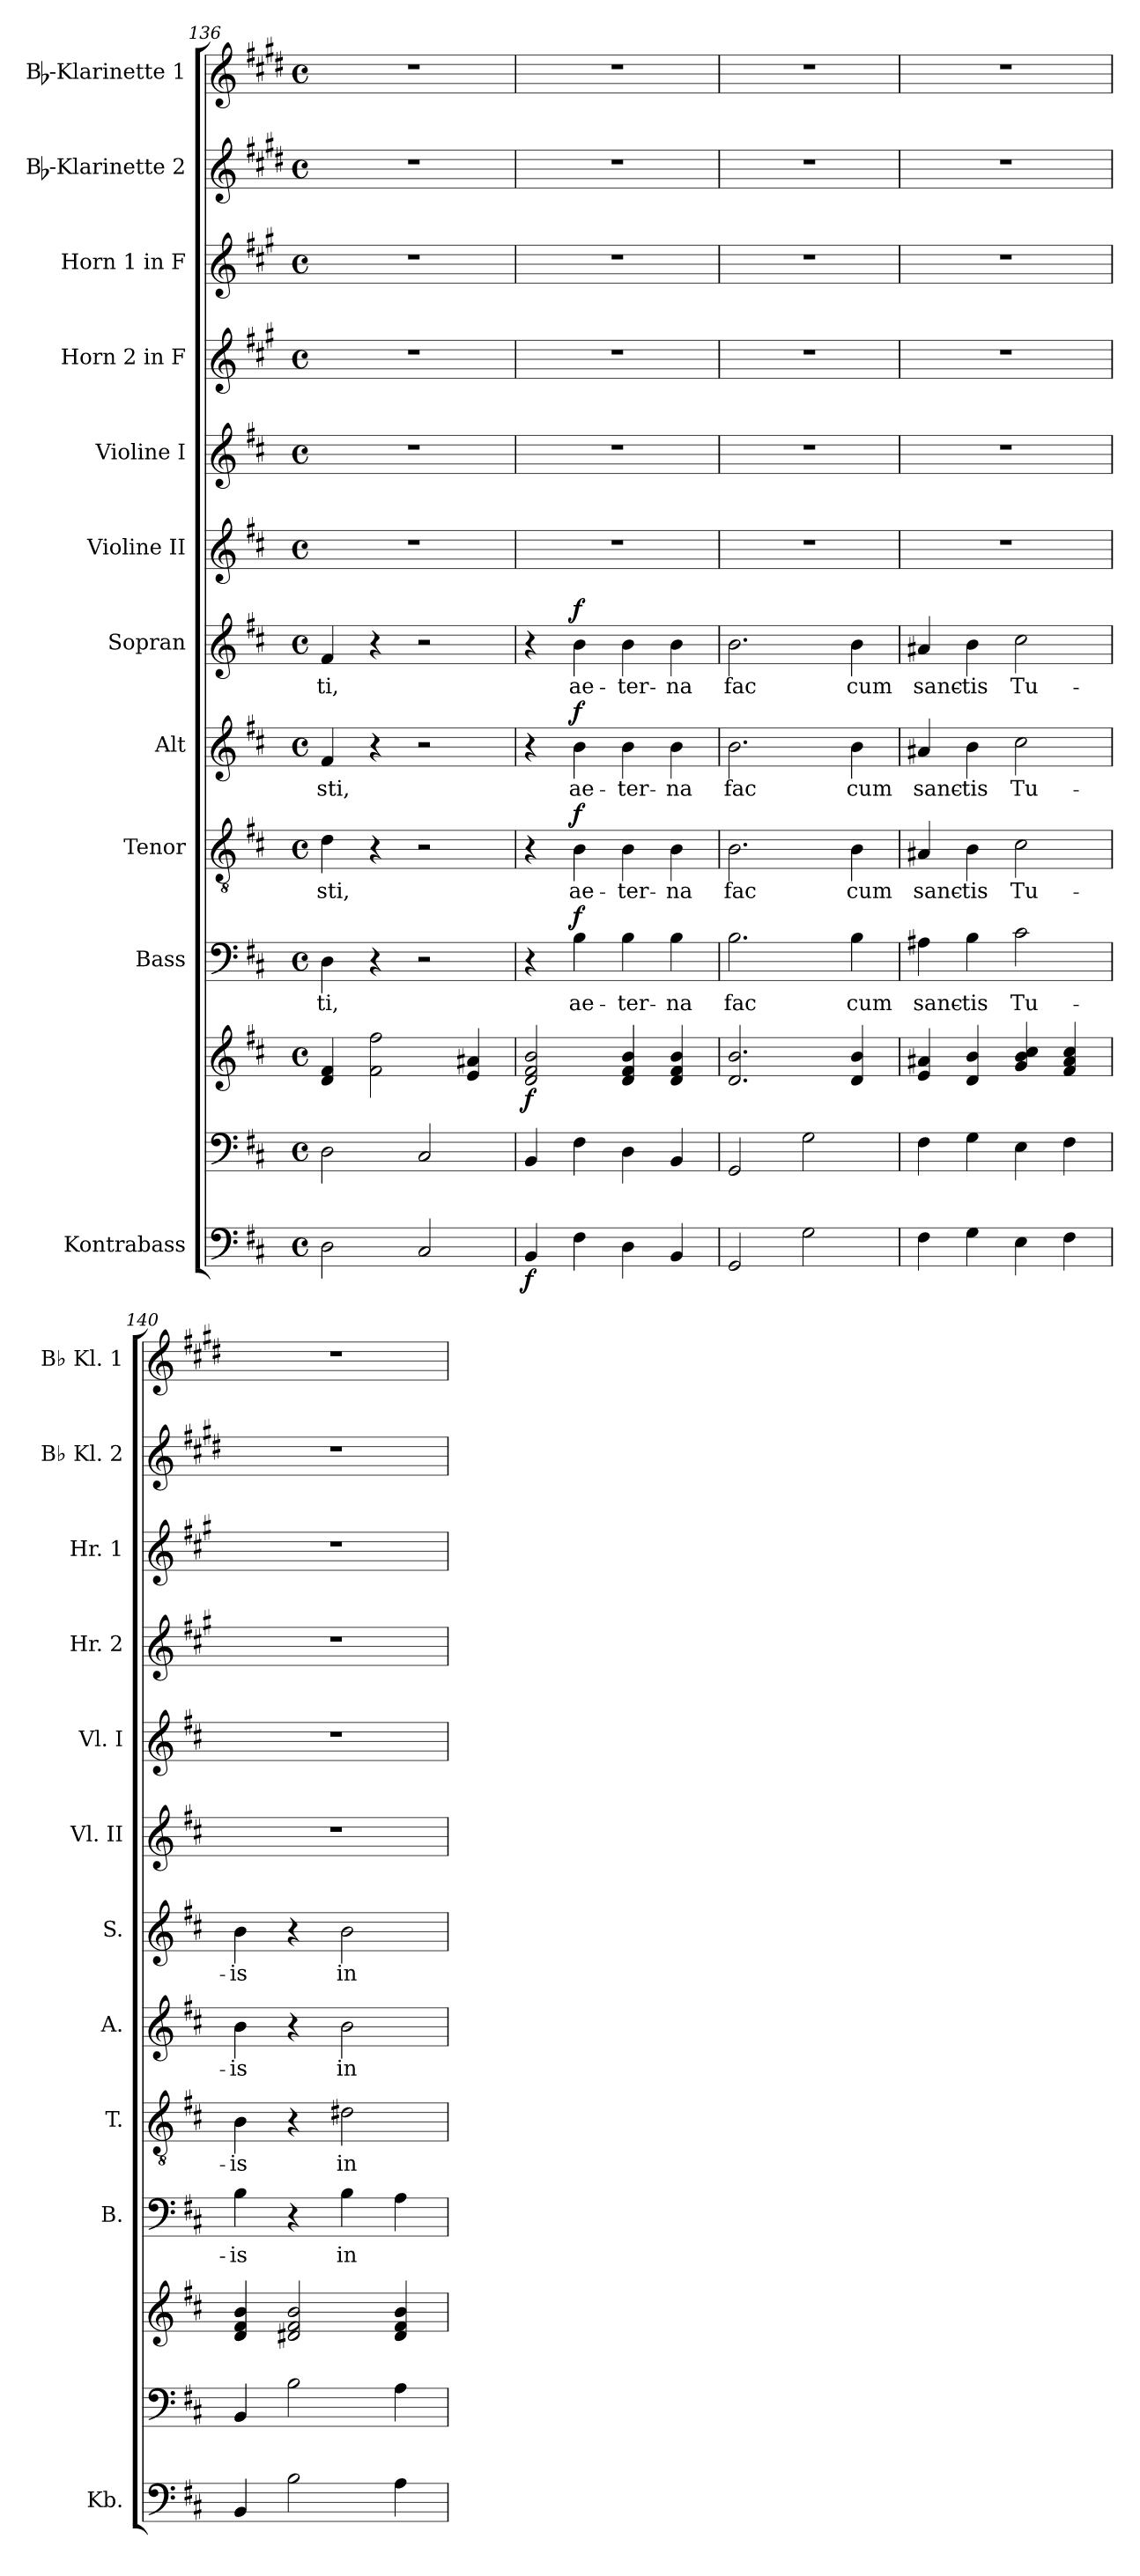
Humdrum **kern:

**kern	**dynam	**kern	**kern	**dynam	**kern	**text	**dynam	**kern	**text	**dynam	**kern	**text	**dynam	**kern	**text	**dynam	**kern	**kern	**kern	**kern	**kern	**kern
*part12	*part12	*part11	*part11	*part11	*part10	*part10	*part10	*part9	*part9	*part9	*part8	*part8	*part8	*part7	*part7	*part7	*part6	*part5	*part4	*part3	*part2	*part1
*staff13	*staff13	*staff12	*staff11	*staff11/12	*staff10	*staff10	*staff10	*staff9	*staff9	*staff9	*staff8	*staff8	*staff8	*staff7	*staff7	*staff7	*staff6	*staff5	*staff4	*staff3	*staff2	*staff1
*I"Kontrabass	*	*	*	*	*I"Bass	*	*	*I"Tenor	*	*	*I"Alt	*	*	*I"Sopran	*	*	*I"Violine II	*I"Violine I	*I"Horn 2 in F	*I"Horn 1 in F	*I"Bb-Klarinette 2	*I"Bb-Klarinette 1
*I'Kb.	*	*	*	*	*I'B.	*	*	*I'T.	*	*	*I'A.	*	*	*I'S.	*	*	*I'Vl. II	*I'Vl. I	*I'Hr. 2	*I'Hr. 1	*I'Bb Kl. 2	*I'Bb Kl. 1
*clefF4	*	*clefF4	*clefG2	*	*clefF4	*	*	*clefGv2	*	*	*clefG2	*	*	*clefG2	*	*	*clefG2	*clefG2	*clefG2	*clefG2	*clefG2	*clefG2
*ITrd7c12	*	*	*	*	*	*	*	*	*	*	*	*	*	*	*	*	*	*	*ITrd4c7	*ITrd4c7	*ITrd1c2	*ITrd1c2
*k[f#c#]	*	*k[f#c#]	*k[f#c#]	*	*k[f#c#]	*	*	*k[f#c#]	*	*	*k[f#c#]	*	*	*k[f#c#]	*	*	*k[f#c#]	*k[f#c#]	*k[f#c#]	*k[f#c#]	*k[f#c#]	*k[f#c#]
*D:	*	*D:	*D:	*	*D:	*	*	*D:	*	*	*D:	*	*	*D:	*	*	*D:	*D:	*D:	*D:	*D:	*D:
*M4/4	*	*M4/4	*M4/4	*	*M4/4	*	*	*M4/4	*	*	*M4/4	*	*	*M4/4	*	*	*M4/4	*M4/4	*M4/4	*M4/4	*M4/4	*M4/4
*met(c)	*	*met(c)	*met(c)	*	*met(c)	*	*	*met(c)	*	*	*met(c)	*	*	*met(c)	*	*	*met(c)	*met(c)	*met(c)	*met(c)	*met(c)	*met(c)
=136	=136	=136	=136	=136	=136	=136	=136	=136	=136	=136	=136	=136	=136	=136	=136	=136	=136	=136	=136	=136	=136	=136
!	!	!	!	!	!	!LO:LY:b	!	!	!LO:LY:b	!	!	!LO:LY:b	!	!	!LO:LY:b	!	!	!	!	!	!	!
2DD\	.	2D\	4d/ 4f#/	.	4D\	-ti,	.	4d\	-sti,	.	4f#/	-sti,	.	4f#/	-ti,	.	1r	1r	1r	1r	1r	1r
.	.	.	2f#\ 2ff#\	.	4r	.	.	4r	.	.	4r	.	.	4r	.	.	.	.	.	.	.	.
2CC#/	.	2C#/	.	.	2r	.	.	2r	.	.	2r	.	.	2r	.	.	.	.	.	.	.	.
.	.	.	4e/ 4a#X/	.	.	.	.	.	.	.	.	.	.	.	.	.	.	.	.	.	.	.
=137	=137	=137	=137	=137	=137	=137	=137	=137	=137	=137	=137	=137	=137	=137	=137	=137	=137	=137	=137	=137	=137	=137
!	!LO:DY:b	!	!	!LO:DY:b	!	!	!	!	!	!	!	!	!	!	!	!	!	!	!	!	!	!
4BBB/	f	4BB/	2d/ 2f#/ 2b/	f	4r	.	.	4r	.	.	4r	.	.	4r	.	.	1r	1r	1r	1r	1r	1r
!	!	!	!	!	!	!LO:LY:b	!LO:DY:a	!	!LO:LY:b	!LO:DY:a	!	!LO:LY:b	!LO:DY:a	!	!LO:LY:b	!LO:DY:a	!	!	!	!	!	!
4FF#\	.	4F#\	.	.	4B\	ae-	f	4B\	ae-	f	4b\	ae-	f	4b\	ae-	f	.	.	.	.	.	.
!	!	!	!	!	!	!LO:LY:b	!	!	!LO:LY:b	!	!	!LO:LY:b	!	!	!LO:LY:b	!	!	!	!	!	!	!
4DD\	.	4D\	4d/ 4f#/ 4b/	.	4B\	-ter-	.	4B\	-ter-	.	4b\	-ter-	.	4b\	-ter-	.	.	.	.	.	.	.
!	!	!	!	!	!	!LO:LY:b	!	!	!LO:LY:b	!	!	!LO:LY:b	!	!	!LO:LY:b	!	!	!	!	!	!	!
4BBB/	.	4BB/	4d/ 4f#/ 4b/	.	4B\	-na	.	4B\	-na	.	4b\	-na	.	4b\	-na	.	.	.	.	.	.	.
=138	=138	=138	=138	=138	=138	=138	=138	=138	=138	=138	=138	=138	=138	=138	=138	=138	=138	=138	=138	=138	=138	=138
!	!	!	!	!	!	!LO:LY:b	!	!	!LO:LY:b	!	!	!LO:LY:b	!	!	!LO:LY:b	!	!	!	!	!	!	!
2GGG/	.	2GG/	2.d/ 2.b/	.	2.B\	fac	.	2.B\	fac	.	2.b\	fac	.	2.b\	fac	.	1r	1r	1r	1r	1r	1r
2GG\	.	2G\	.	.	.	.	.	.	.	.	.	.	.	.	.	.	.	.	.	.	.	.
!	!	!	!	!	!	!LO:LY:b	!	!	!LO:LY:b	!	!	!LO:LY:b	!	!	!LO:LY:b	!	!	!	!	!	!	!
.	.	.	4d/ 4b/	.	4B\	cum	.	4B\	cum	.	4b\	cum	.	4b\	cum	.	.	.	.	.	.	.
=139	=139	=139	=139	=139	=139	=139	=139	=139	=139	=139	=139	=139	=139	=139	=139	=139	=139	=139	=139	=139	=139	=139
!	!	!	!	!	!	!LO:LY:b	!	!	!LO:LY:b	!	!	!LO:LY:b	!	!	!LO:LY:b	!	!	!	!	!	!	!
4FF#\	.	4F#\	4e/ 4a#X/	.	4A#X\	sanc-	.	4A#X/	sanc-	.	4a#X/	sanc-	.	4a#X/	sanc-	.	1r	1r	1r	1r	1r	1r
!	!	!	!	!	!	!LO:LY:b	!	!	!LO:LY:b	!	!	!LO:LY:b	!	!	!LO:LY:b	!	!	!	!	!	!	!
4GG\	.	4G\	4d/ 4b/	.	4B\	-tis	.	4B\	-tis	.	4b\	-tis	.	4b\	-tis	.	.	.	.	.	.	.
!	!	!	!	!	!	!LO:LY:b	!	!	!LO:LY:b	!	!	!LO:LY:b	!	!	!LO:LY:b	!	!	!	!	!	!	!
4EE\	.	4E\	4g/ 4b/ 4cc#/	.	2c#\	Tu-	.	2c#\	Tu-	.	2cc#\	Tu-	.	2cc#\	Tu-	.	.	.	.	.	.	.
4FF#\	.	4F#\	4f#/ 4a#/ 4cc#/	.	.	.	.	.	.	.	.	.	.	.	.	.	.	.	.	.	.	.
=140	=140	=140	=140	=140	=140	=140	=140	=140	=140	=140	=140	=140	=140	=140	=140	=140	=140	=140	=140	=140	=140	=140
!	!	!	!	!	!	!LO:LY:b	!	!	!LO:LY:b	!	!	!LO:LY:b	!	!	!LO:LY:b	!	!	!	!	!	!	!
4BBB/	.	4BB/	4d/ 4f#/ 4b/	.	4B\	-is	.	4B\	-is	.	4b\	-is	.	4b\	-is	.	1r	1r	1r	1r	1r	1r
2BB\	.	2B\	2d#X/ 2f#/ 2b/	.	4r	.	.	4r	.	.	4r	.	.	4r	.	.	.	.	.	.	.	.
!	!	!	!	!	!	!LO:LY:b	!	!	!LO:LY:b	!	!	!LO:LY:b	!	!	!LO:LY:b	!	!	!	!	!	!	!
.	.	.	.	.	4B\	in	.	2d#X\	in	.	2b\	in	.	2b\	in	.	.	.	.	.	.	.
4AA\	.	4A\	4d#/ 4f#/ 4b/	.	4A\	.	.	.	.	.	.	.	.	.	.	.	.	.	.	.	.	.
=	=	=	=	=	=	=	=	=	=	=	=	=	=	=	=	=	=	=	=	=	=	=
*-	*-	*-	*-	*-	*-	*-	*-	*-	*-	*-	*-	*-	*-	*-	*-	*-	*-	*-	*-	*-	*-	*-
